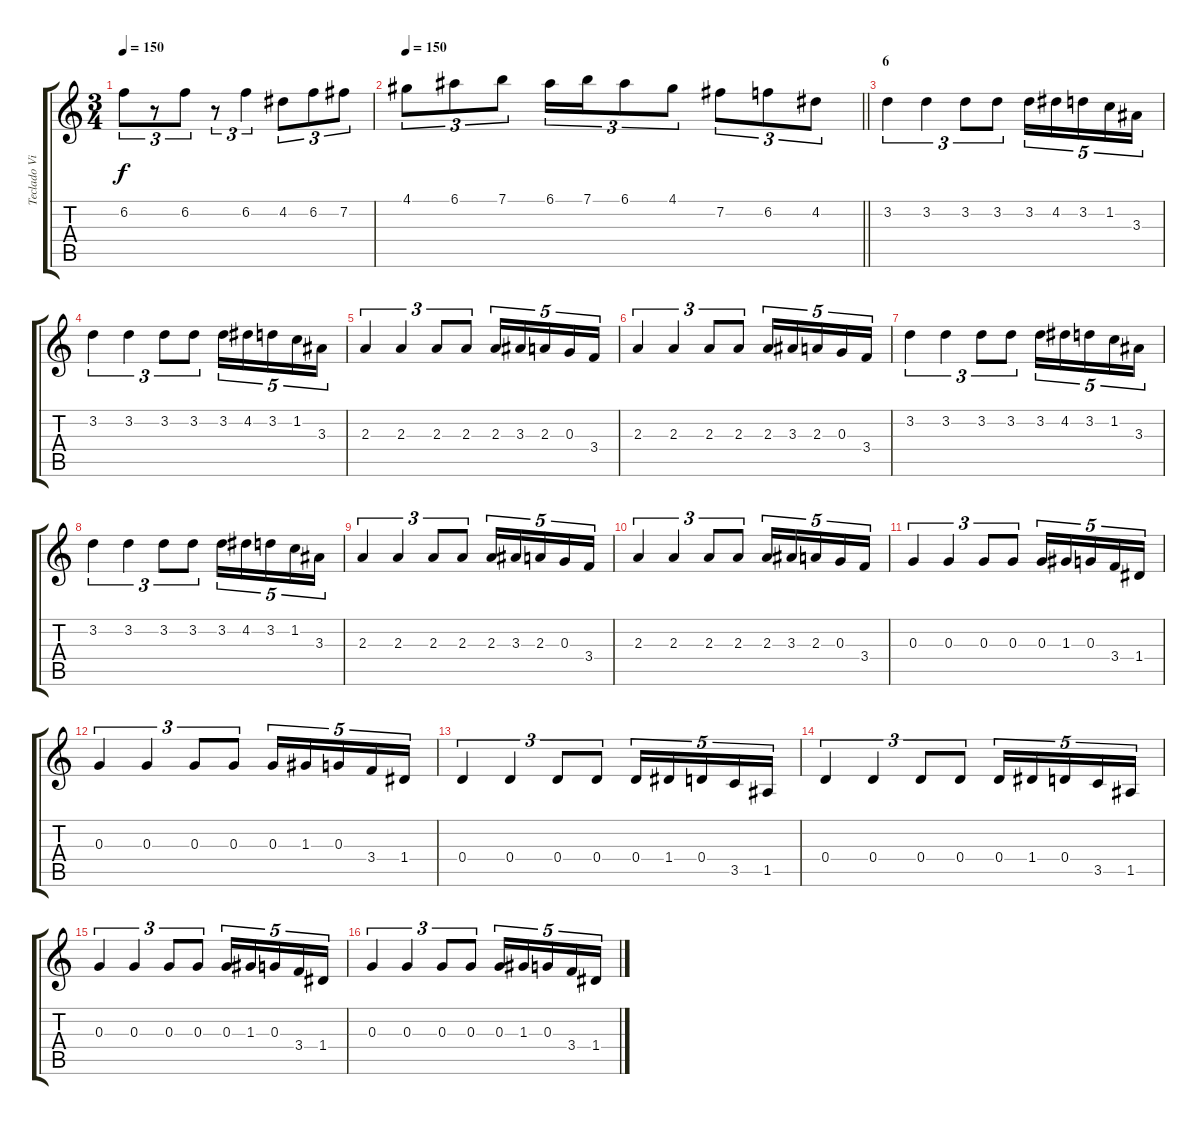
\track ("Teclado Viejo(?)/Mandolina (FX)" "Teclado Vi") {instrument banjo}
\staff {score tabs}
\tuning (E4 B3 G3 D3 A2 E2) {hide}
\displaytranspose 12
\ts (3 4)
\tempo 150
\clef g2
\ks c
6.2.8{tu (3 2) dy f} r.8{tu (3 2)} 6.2.8{tu (3 2)} r.8{tu (3 2)} 6.2.4{tu (3 2)} 4.2.8{tu (3 2)} 6.2.8{tu (3 2)} 7.2.8{tu (3 2)} |
\tempo 150
\barLineRight lightlight
4.1.8{tu (3 2)} 6.1.8{tu (3 2)} 7.1.8{tu (3 2)} 6.1.16{tu (3 2)} 7.1.16{tu (3 2)} 6.1.8{tu (3 2)} 4.1.8{tu (3 2)} 7.2.8{tu (3 2)} 6.2.8{tu (3 2)} 4.2.8{tu (3 2)} |
\section ("" "6")
3.2.4{tu (3 2) volume 7 instrument banjo} 3.2.4{tu (3 2)} 3.2.8{tu (3 2)} 3.2.8{tu (3 2)} 3.2.16{tu (5 4)} 4.2.16{tu (5 4)} 3.2.16{tu (5 4)} 1.2.16{tu (5 4)} 3.3.16{tu (5 4)} |
3.2.4{tu (3 2)} 3.2.4{tu (3 2)} 3.2.8{tu (3 2)} 3.2.8{tu (3 2)} 3.2.16{tu (5 4)} 4.2.16{tu (5 4)} 3.2.16{tu (5 4)} 1.2.16{tu (5 4)} 3.3.16{tu (5 4)} |
2.3.4{tu (3 2)} 2.3.4{tu (3 2)} 2.3.8{tu (3 2)} 2.3.8{tu (3 2)} 2.3.16{tu (5 4)} 3.3.16{tu (5 4)} 2.3.16{tu (5 4)} 0.3.16{tu (5 4)} 3.4.16{tu (5 4)} |
2.3.4{tu (3 2)} 2.3.4{tu (3 2)} 2.3.8{tu (3 2)} 2.3.8{tu (3 2)} 2.3.16{tu (5 4)} 3.3.16{tu (5 4)} 2.3.16{tu (5 4)} 0.3.16{tu (5 4)} 3.4.16{tu (5 4)} |
3.2.4{tu (3 2)} 3.2.4{tu (3 2)} 3.2.8{tu (3 2)} 3.2.8{tu (3 2)} 3.2.16{tu (5 4)} 4.2.16{tu (5 4)} 3.2.16{tu (5 4)} 1.2.16{tu (5 4)} 3.3.16{tu (5 4)} |
3.2.4{tu (3 2)} 3.2.4{tu (3 2)} 3.2.8{tu (3 2)} 3.2.8{tu (3 2)} 3.2.16{tu (5 4)} 4.2.16{tu (5 4)} 3.2.16{tu (5 4)} 1.2.16{tu (5 4)} 3.3.16{tu (5 4)} |
2.3.4{tu (3 2)} 2.3.4{tu (3 2)} 2.3.8{tu (3 2)} 2.3.8{tu (3 2)} 2.3.16{tu (5 4)} 3.3.16{tu (5 4)} 2.3.16{tu (5 4)} 0.3.16{tu (5 4)} 3.4.16{tu (5 4)} |
2.3.4{tu (3 2)} 2.3.4{tu (3 2)} 2.3.8{tu (3 2)} 2.3.8{tu (3 2)} 2.3.16{tu (5 4)} 3.3.16{tu (5 4)} 2.3.16{tu (5 4)} 0.3.16{tu (5 4)} 3.4.16{tu (5 4)} |
0.3.4{tu (3 2)} 0.3.4{tu (3 2)} 0.3.8{tu (3 2)} 0.3.8{tu (3 2)} 0.3.16{tu (5 4)} 1.3.16{tu (5 4)} 0.3.16{tu (5 4)} 3.4.16{tu (5 4)} 1.4.16{tu (5 4)} |
0.3.4{tu (3 2)} 0.3.4{tu (3 2)} 0.3.8{tu (3 2)} 0.3.8{tu (3 2)} 0.3.16{tu (5 4)} 1.3.16{tu (5 4)} 0.3.16{tu (5 4)} 3.4.16{tu (5 4)} 1.4.16{tu (5 4)} |
0.4.4{tu (3 2)} 0.4.4{tu (3 2)} 0.4.8{tu (3 2)} 0.4.8{tu (3 2)} 0.4.16{tu (5 4)} 1.4.16{tu (5 4)} 0.4.16{tu (5 4)} 3.5.16{tu (5 4)} 1.5.16{tu (5 4)} |
0.4.4{tu (3 2)} 0.4.4{tu (3 2)} 0.4.8{tu (3 2)} 0.4.8{tu (3 2)} 0.4.16{tu (5 4)} 1.4.16{tu (5 4)} 0.4.16{tu (5 4)} 3.5.16{tu (5 4)} 1.5.16{tu (5 4)} |
0.3.4{tu (3 2)} 0.3.4{tu (3 2)} 0.3.8{tu (3 2)} 0.3.8{tu (3 2)} 0.3.16{tu (5 4)} 1.3.16{tu (5 4)} 0.3.16{tu (5 4)} 3.4.16{tu (5 4)} 1.4.16{tu (5 4)} |
0.3.4{tu (3 2)} 0.3.4{tu (3 2)} 0.3.8{tu (3 2)} 0.3.8{tu (3 2)} 0.3.16{tu (5 4)} 1.3.16{tu (5 4)} 0.3.16{tu (5 4)} 3.4.16{tu (5 4)} 1.4.16{tu (5 4)}
